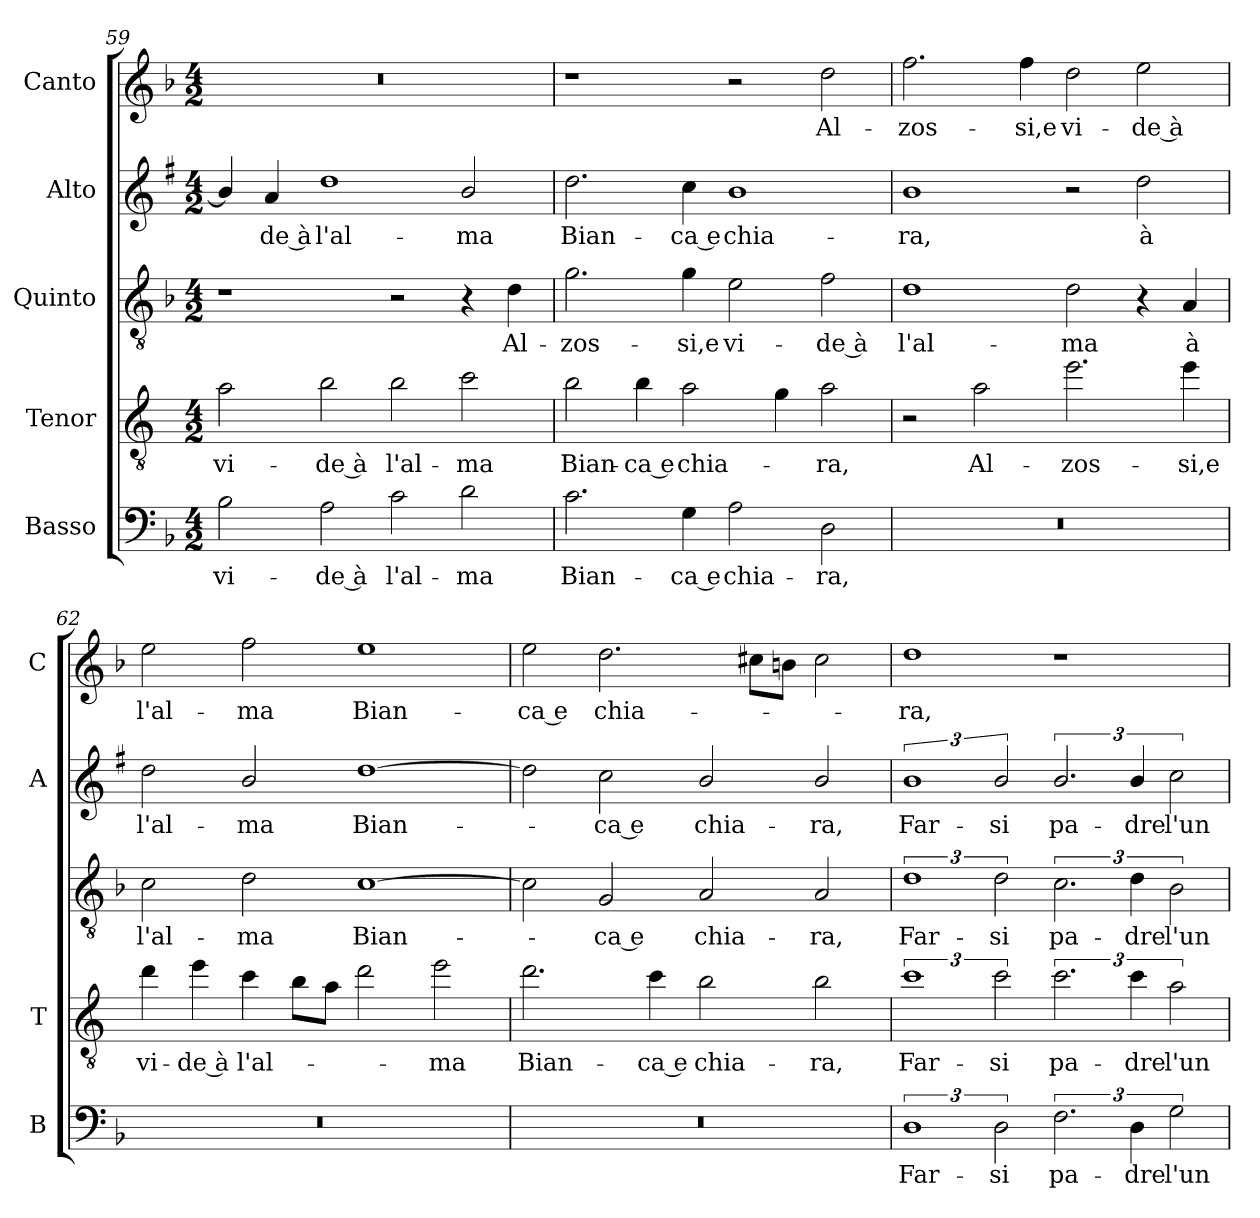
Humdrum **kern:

**kern	**text	**kern	**text	**kern	**text	**kern	**text	**kern	**text
*part5	*part5	*part4	*part4	*part3	*part3	*part2	*part2	*part1	*part1
*staff5	*staff5	*staff4	*staff4	*staff3	*staff3	*staff2	*staff2	*staff1	*staff1
*I"Basso	*	*I"Tenor	*	*I"Quinto	*	*I"Alto	*	*I"Canto	*
*I'B	*	*I'T	*	*	*	*I'A	*	*I'C	*
*clefF4	*	*clefGv2	*	*clefGv2	*	*clefG2	*	*clefG2	*
*	*	*ITrd4c7	*	*	*	*ITrd1c2	*	*	*
*k[b-]	*	*k[b-]	*	*k[b-]	*	*k[b-]	*	*k[b-]	*
*F:	*	*F:	*	*F:	*	*F:	*	*F:	*
*M4/2	*	*M4/2	*	*M4/2	*	*M4/2	*	*M4/2	*
=59	=59	=59	=59	=59	=59	=59	=59	=59	=59
!	!LO:LY:b	!	!LO:LY:b	!	!	!	!	!	!
2B-\	vi-	2d\	vi-	1r	.	4a/]	.	0r	.
!	!	!	!	!	!	!	!LO:LY:b	!	!
.	.	.	.	.	.	4g/	-de à	.	.
!	!LO:LY:b	!	!LO:LY:b	!	!	!	!LO:LY:b	!	!
2A\	-de à	2e\	-de à	.	.	1cc	l'al-	.	.
!	!LO:LY:b	!	!LO:LY:b	!	!	!	!	!	!
2c\	l'al-	2e\	l'al-	2r	.	.	.	.	.
!	!LO:LY:b	!	!LO:LY:b	!	!	!	!LO:LY:b	!	!
2d\	-ma	2f\	-ma	4r	.	2a/	-ma	.	.
!	!	!	!	!	!LO:LY:b	!	!	!	!
.	.	.	.	4d\	Al-	.	.	.	.
=60	=60	=60	=60	=60	=60	=60	=60	=60	=60
!	!LO:LY:b	!	!LO:LY:b	!	!LO:LY:b	!	!LO:LY:b	!	!
2.c\	Bian-	2e\	Bian-	2.g\	-zos-	2.cc\	Bian-	1r	.
!	!	!	!LO:LY:b	!	!	!	!	!	!
.	.	4e\	-ca e	.	.	.	.	.	.
!	!LO:LY:b	!	!LO:LY:b	!	!LO:LY:b	!	!LO:LY:b	!	!
4G\	-ca e	2d\	chia-	4g\	-si,e	4b-\	-ca e	.	.
!	!LO:LY:b	!	!	!	!LO:LY:b	!	!LO:LY:b	!	!
2A\	chia-	.	.	2e\	vi-	1a	chia-	2r	.
.	.	4c\	.	.	.	.	.	.	.
!	!LO:LY:b	!	!LO:LY:b	!	!LO:LY:b	!	!	!	!LO:LY:b
2D\	-ra,	2d\	-ra,	2f\	-de à	.	.	2dd\	Al-
!!LO:PB:g=z
=61	=61	=61	=61	=61	=61	=61	=61	=61	=61
!	!	!	!	!	!LO:LY:b	!	!LO:LY:b	!	!LO:LY:b
0r	.	2r	.	1d	l'al-	1a	-ra,	2.ff\	-zos-
!	!	!	!LO:LY:b	!	!	!	!	!	!
.	.	2d\	Al-	.	.	.	.	.	.
!	!	!	!	!	!	!	!	!	!LO:LY:b
.	.	.	.	.	.	.	.	4ff\	-si,e
!	!	!	!LO:LY:b	!	!LO:LY:b	!	!	!	!LO:LY:b
.	.	2.a\	-zos-	2d\	-ma	2r	.	2dd\	vi-
!	!	!	!	!	!	!	!LO:LY:b	!	!LO:LY:b
.	.	.	.	4r	.	2cc\	à	2ee\	-de à
!	!	!	!LO:LY:b	!	!LO:LY:b	!	!	!	!
.	.	4a\	-si,e	4A/	à	.	.	.	.
=62	=62	=62	=62	=62	=62	=62	=62	=62	=62
!	!	!	!LO:LY:b	!	!LO:LY:b	!	!LO:LY:b	!	!LO:LY:b
0r	.	4g\	vi-	2c\	l'al-	2cc\	l'al-	2ee\	l'al-
!	!	!	!LO:LY:b	!	!	!	!	!	!
.	.	4a\	-de à	.	.	.	.	.	.
!	!	!	!LO:LY:b	!	!LO:LY:b	!	!LO:LY:b	!	!LO:LY:b
.	.	4f\	l'al-	2d\	-ma	2a/	-ma	2ff\	-ma
.	.	8e\L	.	.	.	.	.	.	.
.	.	8d\J	.	.	.	.	.	.	.
!	!	!	!	!	!LO:LY:b	!	!LO:LY:b	!	!LO:LY:b
.	.	2g\	.	[1c	Bian-	[1cc	Bian-	1ee	Bian-
!	!	!	!LO:LY:b	!	!	!	!	!	!
.	.	2a\	-ma	.	.	.	.	.	.
=63	=63	=63	=63	=63	=63	=63	=63	=63	=63
!	!	!	!LO:LY:b	!	!	!	!	!	!LO:LY:b
0r	.	2.g\	Bian-	2c\]	.	2cc\]	.	2ee\	-ca e
!	!	!	!	!	!LO:LY:b	!	!LO:LY:b	!	!LO:LY:b
.	.	.	.	2G/	-ca e	2b-\	-ca e	2.dd\	chia-
!	!	!	!LO:LY:b	!	!	!	!	!	!
.	.	4f\	-ca e	.	.	.	.	.	.
!	!	!	!LO:LY:b	!	!LO:LY:b	!	!LO:LY:b	!	!
.	.	2e\	chia-	2A/	chia-	2a/	chia-	.	.
.	.	.	.	.	.	.	.	8cc#X\L	.
.	.	.	.	.	.	.	.	8bn\J	.
!	!	!	!LO:LY:b	!	!LO:LY:b	!	!LO:LY:b	!	!
.	.	2e\	-ra,	2A/	-ra,	2a/	-ra,	2cc#\	.
=64	=64	=64	=64	=64	=64	=64	=64	=64	=64
!	!LO:LY:b	!	!LO:LY:b	!	!LO:LY:b	!	!LO:LY:b	!	!LO:LY:b
3%2D	Far-	3%2f	Far-	3%2d	Far-	3%2a	Far-	1dd	-ra,
!	!LO:LY:b	!	!LO:LY:b	!	!LO:LY:b	!	!LO:LY:b	!	!
3D\	-si	3f\	-si	3d\	-si	3a/	-si	.	.
!	!LO:LY:b	!	!LO:LY:b	!	!LO:LY:b	!	!LO:LY:b	!	!
3.F\	pa-	3.f\	pa-	3.c\	pa-	3.a/	pa-	1r	.
!	!LO:LY:b	!	!LO:LY:b	!	!LO:LY:b	!	!LO:LY:b	!	!
6D\	-dre	6f\	-dre	6d\	-dre	6a/	-dre	.	.
!	!LO:LY:b	!	!LO:LY:b	!	!LO:LY:b	!	!LO:LY:b	!	!
3G\	l'un	3d\	l'un	3B-\	l'un	3b-\	l'un	.	.
=	=	=	=	=	=	=	=	=	=
*-	*-	*-	*-	*-	*-	*-	*-	*-	*-
